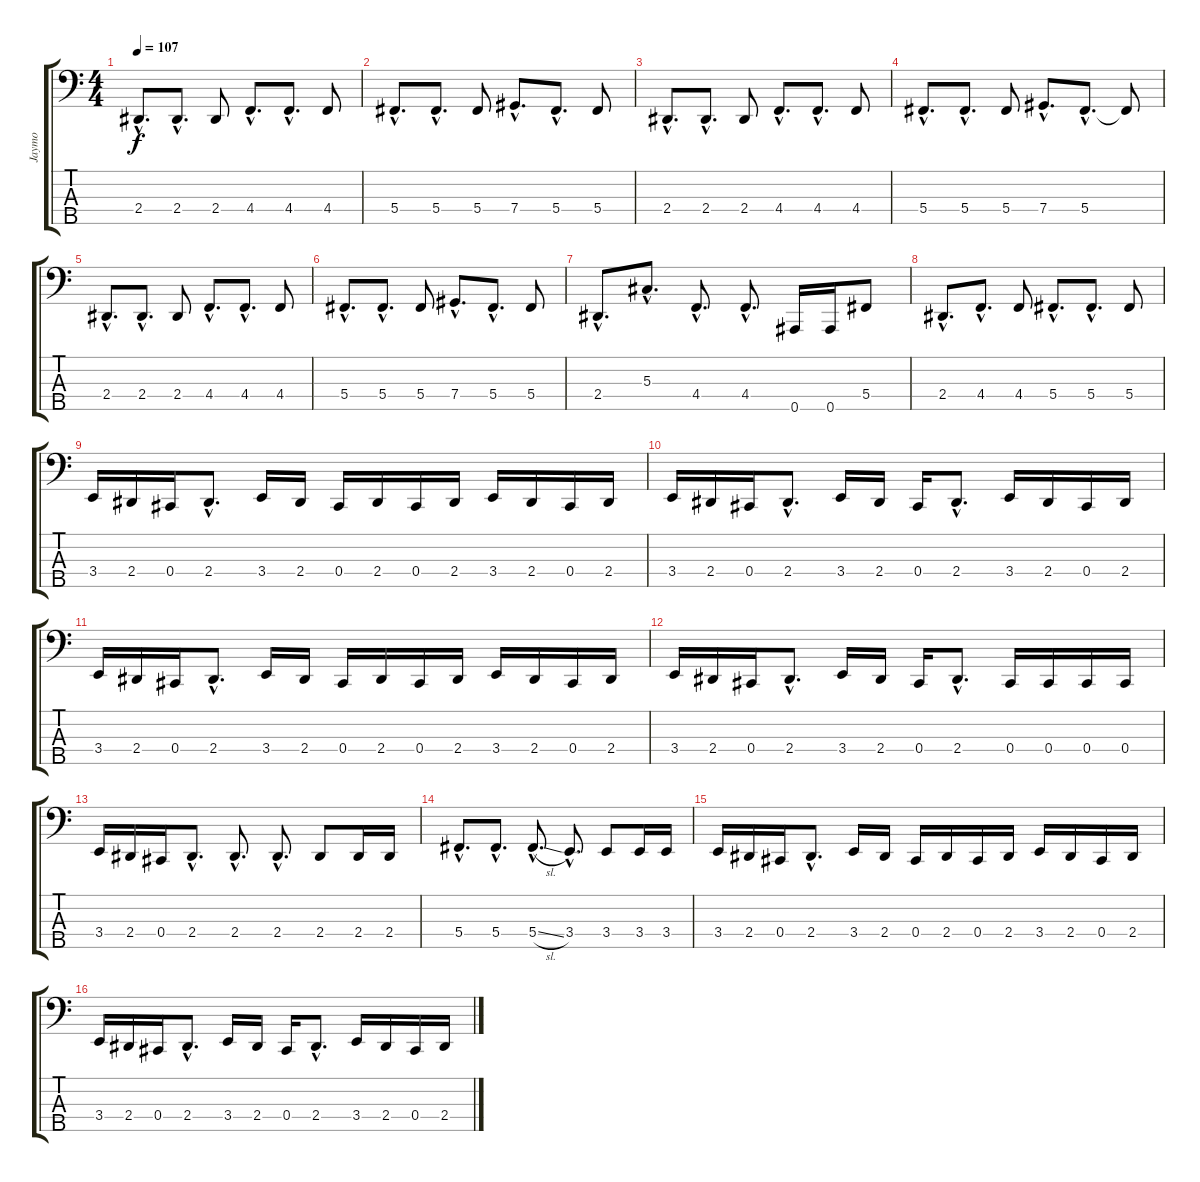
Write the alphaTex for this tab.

\track ("Jaymo" "Jaymo") {instrument electricbasspick}
\staff {score tabs}
\tuning (Gb2 Db2 Ab1 Db1 Bb0) {hide}
\ts (4 4)
\tempo 107
\clef f4
\ks c
2.4{hac}.8{d dy f} 2.4{hac}.8{d} 2.4.8 4.4{hac}.8{d} 4.4{hac}.8{d} 4.4.8 |
5.4{hac}.8{d} 5.4{hac}.8{d} 5.4.8 7.4{hac}.8{d} 5.4{hac}.8{d} 5.4.8 |
2.4{hac}.8{d} 2.4{hac}.8{d} 2.4.8 4.4{hac}.8{d} 4.4{hac}.8{d} 4.4.8 |
5.4{hac}.8{d} 5.4{hac}.8{d} 5.4.8 7.4{hac}.8{d} 5.4{hac}.8{d} 5.4{t}.8 |
2.4{hac}.8{d} 2.4{hac}.8{d} 2.4.8 4.4{hac}.8{d} 4.4{hac}.8{d} 4.4.8 |
5.4{hac}.8{d} 5.4{hac}.8{d} 5.4.8 7.4{hac}.8{d} 5.4{hac}.8{d} 5.4.8 |
2.4{hac}.8{d} 5.3{hac}.8{d} 4.4{hac}.8{d} 4.4{hac}.8{d} 0.5.16 0.5.16 5.4.8 |
2.4{hac}.8{d} 4.4{hac}.8{d} 4.4.8 5.4{hac}.8{d} 5.4{hac}.8{d} 5.4.8 |
3.4.16 2.4.16 0.4.16 2.4{hac}.8{d} 3.4.16 2.4.16 0.4.16 2.4.16 0.4.16 2.4.16 3.4.16 2.4.16 0.4.16 2.4.16 |
3.4.16 2.4.16 0.4.16 2.4{hac}.8{d} 3.4.16 2.4.16 0.4.16 2.4{hac}.8{d} 3.4.16 2.4.16 0.4.16 2.4.16 |
3.4.16 2.4.16 0.4.16 2.4{hac}.8{d} 3.4.16 2.4.16 0.4.16 2.4.16 0.4.16 2.4.16 3.4.16 2.4.16 0.4.16 2.4.16 |
3.4.16 2.4.16 0.4.16 2.4{hac}.8{d} 3.4.16 2.4.16 0.4.16 2.4{hac}.8{d} 0.4.16 0.4.16 0.4.16 0.4.16 |
3.4.16 2.4.16 0.4.16 2.4{hac}.8{d} 2.4{hac}.8{d} 2.4{hac}.8{d} 2.4.8 2.4.16 2.4.16 |
5.4{hac}.8{d} 5.4{hac}.8{d} 5.4{sl hac}.8{d} 3.4{hac}.8{d} 3.4.8 3.4.16 3.4.16 |
3.4.16 2.4.16 0.4.16 2.4{hac}.8{d} 3.4.16 2.4.16 0.4.16 2.4.16 0.4.16 2.4.16 3.4.16 2.4.16 0.4.16 2.4.16 |
3.4.16 2.4.16 0.4.16 2.4{hac}.8{d} 3.4.16 2.4.16 0.4.16 2.4{hac}.8{d} 3.4.16 2.4.16 0.4.16 2.4.16
